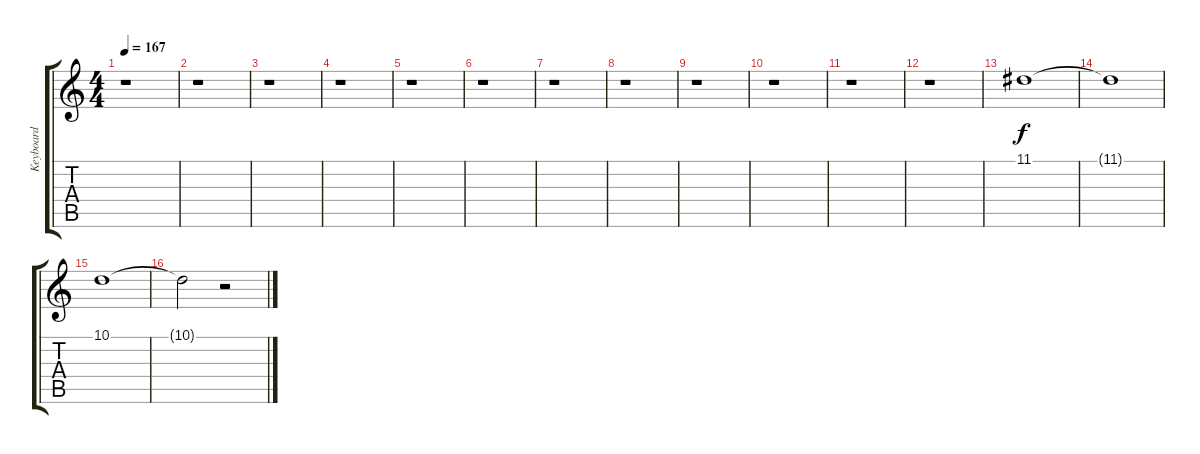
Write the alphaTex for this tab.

\track ("Keyboard" "Keyboard") {instrument pad4choir}
\staff {score tabs}
\tuning (E4 B3 G3 D3 A2 E2) {hide}
\ts (4 4)
\tempo 167
\clef g2
\ks c
r.1{dy f} |
r.1 |
r.1 |
r.1 |
r.1 |
r.1 |
r.1 |
r.1 |
r.1 |
r.1 |
r.1 |
r.1 |
11.1.1 |
11.1{t}.1 |
10.1.1 |
10.1{t}.2 r.2
